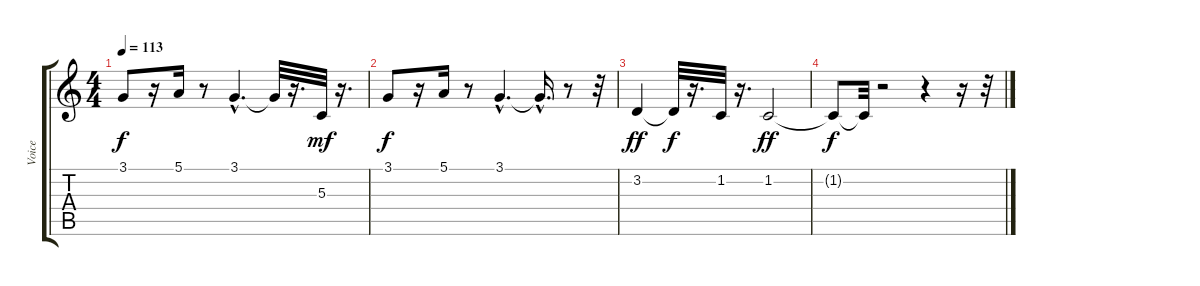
\track ("Voice" "Voice") {instrument lead6voice}
\staff {score tabs}
\tuning (E4 B3 G3 D3 A2 E2) {hide}
\ts (4 4)
\tempo 113
\clef g2
\ks c
3.1.8{dy f} r.16 5.1.16 r.8 3.1{hac}.4{d} 3.1{t}.32 r.16{d} 5.3.32{dy mf} r.16{d} |
3.1.8{dy f} r.16 5.1.16 r.8 3.1{hac}.4{d} 3.1{hac t}.16{d} r.8 r.32 |
3.2.4{dy ff} 3.2{t}.32{dy f} r.16{d} 1.2.32 r.16{d} 1.2.2{dy ff} |
1.2{t}.8{dy f} 1.2{t}.32 r.2 r.4 r.16 r.32
